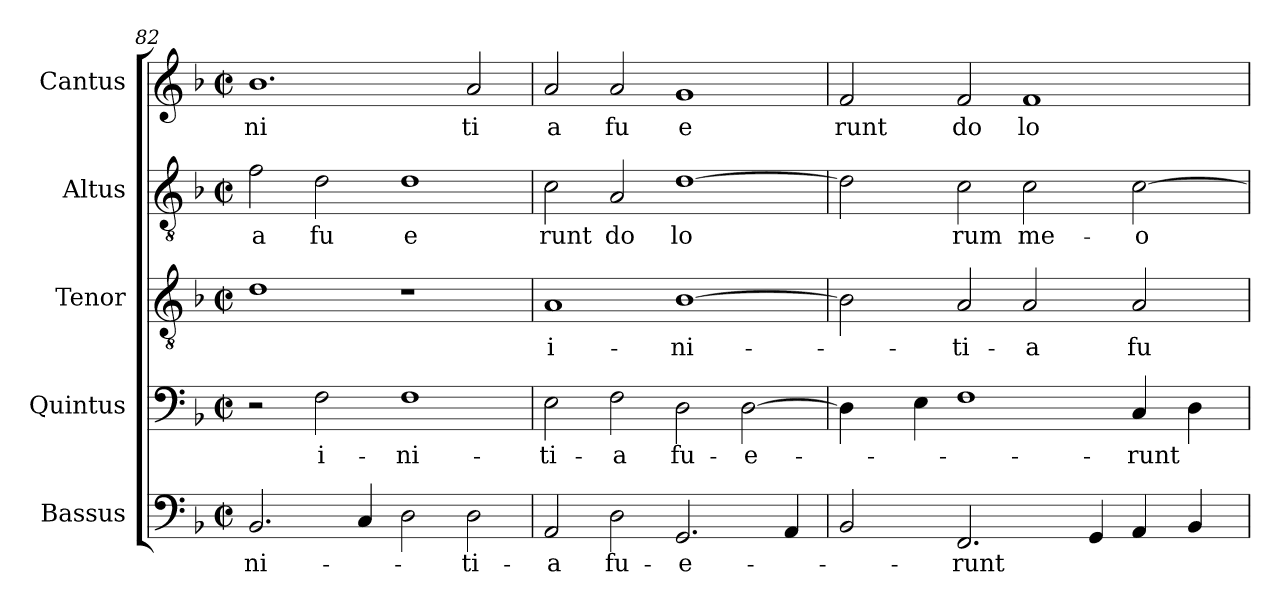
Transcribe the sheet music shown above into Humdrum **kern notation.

**kern	**text	**kern	**text	**kern	**text	**kern	**text	**kern	**text
*part5	*part5	*part4	*part4	*part3	*part3	*part2	*part2	*part1	*part1
*staff5	*staff5	*staff4	*staff4	*staff3	*staff3	*staff2	*staff2	*staff1	*staff1
*I"Bassus	*	*I"Quintus	*	*I"Tenor	*	*I"Altus	*	*I"Cantus	*
*clefF4	*	*clefF4	*	*clefGv2	*	*clefGv2	*	*clefG2	*
*k[b-]	*	*k[b-]	*	*k[b-]	*	*k[b-]	*	*k[b-]	*
*F:	*	*F:	*	*F:	*	*F:	*	*F:	*
*M2/2	*	*M2/2	*	*M2/2	*	*M2/2	*	*M2/2	*
*met(c|)	*	*met(c|)	*	*met(c|)	*	*met(c|)	*	*met(c|)	*
=82	=82	=82	=82	=82	=82	=82	=82	=82	=82
!	!LO:LY:b:cj	!	!	!	!	!	!LO:LY:b:cj	!	!LO:LY:b:cj
2.BB-/	-ni-	2r	.	1d	.	2f\	a	1.b-	ni
!	!	!	!LO:LY:b:cj	!	!	!	!LO:LY:b:cj	!	!
.	.	2F\	i-	.	.	2d\	fu	.	.
4C/	.	.	.	.	.	.	.	.	.
!	!	!	!LO:LY:b:cj	!	!	!	!LO:LY:b:cj	!	!
2D\	.	1F	-ni-	1r	.	1d	e	.	.
!	!LO:LY:b:cj	!	!	!	!	!	!	!	!LO:LY:b:cj
2D\	-ti-	.	.	.	.	.	.	2a/	ti
=83	=83	=83	=83	=83	=83	=83	=83	=83	=83
!	!LO:LY:b:cj	!	!LO:LY:b:cj	!	!LO:LY:b:cj	!	!LO:LY:b:cj	!	!LO:LY:b:cj
2AA/	-a	2E\	-ti-	1A	i-	2c\	runt	2a/	a
!	!LO:LY:b:cj	!	!LO:LY:b:cj	!	!	!	!LO:LY:b:cj	!	!LO:LY:b:cj
2D\	fu-	2F\	-a	.	.	2A/	do	2a/	fu
!	!LO:LY:b:cj	!	!LO:LY:b:cj	!	!LO:LY:b:cj	!	!LO:LY:b:cj	!	!LO:LY:b:cj
2.GG/	-e-	2D\	fu-	[<1B-	-ni-	[<1d	lo	1g	e
!	!	!	!LO:LY:b:cj	!	!	!	!	!	!
.	.	[>2D\	-e-	.	.	.	.	.	.
4AA/	.	.	.	.	.	.	.	.	.
!!LO:LB:g=z
=84	=84	=84	=84	=84	=84	=84	=84	=84	=84
!	!	!	!	!	!	!	!	!	!LO:LY:b:cj
*	*	*^	*	*^	*	*^	*	*	*
2BB-/	.	4D\]	8ryy	.	2B-\]	8ryy	.	2d\]	16ryy	.	2f/	runt
.	.	.	.	.	.	.	.	.	1ryy	.	.	.
.	.	.	32.ryy	.	.	1...ryy	.	.	.	.	.	.
.	.	.	1ryy	.	.	.	.	.	.	.	.	.
.	.	4E\	.	.	.	.	.	.	.	.	.	.
!	!LO:LY:b	!	!	!	!	!	!LO:LY:b:cj	!	!	!LO:LY:b:cj	!	!LO:LY:b:cj
2.FF/	-runt	1F	.	.	2A/	.	-ti-	2c\	.	rum	2f/	do
!	!	!	!	!	!	!	!LO:LY:b:cj	!	!	!LO:LY:b:cj	!	!LO:LY:b:cj
.	.	.	.	.	2A/	.	-a	2c\	.	me-	1f	lo
.	.	.	.	.	.	.	.	.	2...ryy	.	.	.
.	.	.	2ryy	.	.	.	.	.	.	.	.	.
4GG/	.	.	.	.	.	.	.	.	.	.	.	.
!	!	!	!	!LO:LY:b	!	!	!LO:LY:b:cj	!	!	!LO:LY:b:cj	!	!
4AA/	.	4C/	.	-runt	2A/	.	fu-	[>2c\	.	-o-	.	.
.	.	.	4ryy	.	.	.	.	.	.	.	.	.
4BB-/	.	4D\	.	.	.	.	.	.	.	.	.	.
.	.	.	16ryy	.	.	.	.	.	.	.	.	.
.	.	.	64ryy	.	.	.	.	.	.	.	.	.
*	*	*v	*v	*	*	*	*	*v	*v	*	*	*
*	*	*	*	*v	*v	*	*	*	*	*
=	=	=	=	=	=	=	=	=	=
*-	*-	*-	*-	*-	*-	*-	*-	*-	*-
